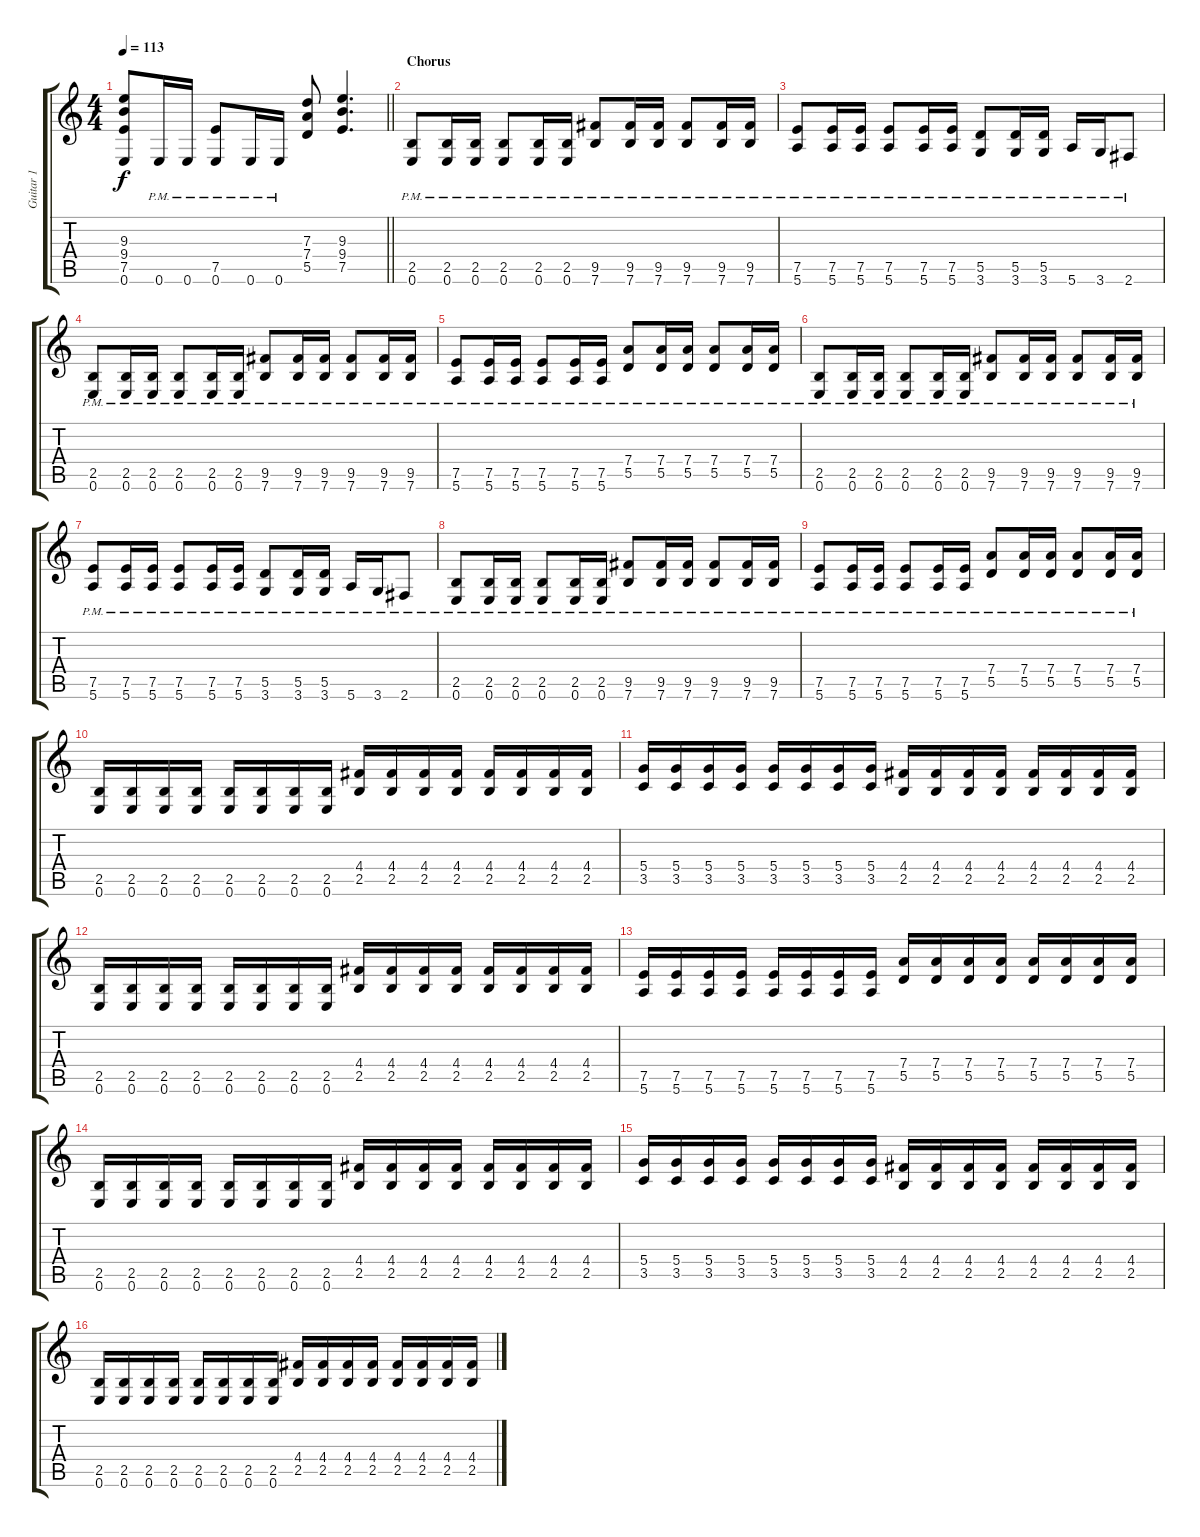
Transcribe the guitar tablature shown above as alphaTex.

\track ("Guitar 1" "Guitar 1") {instrument distortionguitar}
\staff {score tabs}
\tuning (E4 B3 G3 D3 A2 E2) {hide}
\ts (4 4)
\tempo 113
\clef g2
\barLineRight lightlight
\ks c
(9.3 9.4 7.5 0.6).8{dy f} 0.6{pm}.16 0.6{pm}.16 (7.5{pm} 0.6{pm}).8 0.6{pm}.16 0.6{pm}.16 (7.3 7.4 5.5).8 (9.3 9.4 7.5).4{d} |
\section ("" "Chorus")
(2.5{pm} 0.6{pm}).8 (2.5{pm} 0.6{pm}).16 (2.5{pm} 0.6{pm}).16 (2.5{pm} 0.6{pm}).8 (2.5{pm} 0.6{pm}).16 (2.5{pm} 0.6{pm}).16 (9.5{pm} 7.6{pm}).8 (9.5{pm} 7.6{pm}).16 (9.5{pm} 7.6{pm}).16 (9.5{pm} 7.6{pm}).8 (9.5{pm} 7.6{pm}).16 (9.5{pm} 7.6{pm}).16 |
(7.5{pm} 5.6{pm}).8 (7.5{pm} 5.6{pm}).16 (7.5{pm} 5.6{pm}).16 (7.5{pm} 5.6{pm}).8 (7.5{pm} 5.6{pm}).16 (7.5{pm} 5.6{pm}).16 (5.5{pm} 3.6{pm}).8 (5.5{pm} 3.6{pm}).16 (5.5{pm} 3.6{pm}).16 5.6{pm}.16 3.6{pm}.16 2.6{pm}.8 |
(2.5{pm} 0.6{pm}).8 (2.5{pm} 0.6{pm}).16 (2.5{pm} 0.6{pm}).16 (2.5{pm} 0.6{pm}).8 (2.5{pm} 0.6{pm}).16 (2.5{pm} 0.6{pm}).16 (9.5{pm} 7.6{pm}).8 (9.5{pm} 7.6{pm}).16 (9.5{pm} 7.6{pm}).16 (9.5{pm} 7.6{pm}).8 (9.5{pm} 7.6{pm}).16 (9.5{pm} 7.6{pm}).16 |
(7.5{pm} 5.6{pm}).8 (7.5{pm} 5.6{pm}).16 (7.5{pm} 5.6{pm}).16 (7.5{pm} 5.6{pm}).8 (7.5{pm} 5.6{pm}).16 (7.5{pm} 5.6{pm}).16 (7.4{pm} 5.5{pm}).8 (7.4{pm} 5.5{pm}).16 (7.4{pm} 5.5{pm}).16 (7.4{pm} 5.5{pm}).8 (7.4{pm} 5.5{pm}).16 (7.4{pm} 5.5{pm}).16 |
(2.5{pm} 0.6{pm}).8 (2.5{pm} 0.6{pm}).16 (2.5{pm} 0.6{pm}).16 (2.5{pm} 0.6{pm}).8 (2.5{pm} 0.6{pm}).16 (2.5{pm} 0.6{pm}).16 (9.5{pm} 7.6{pm}).8 (9.5{pm} 7.6{pm}).16 (9.5{pm} 7.6{pm}).16 (9.5{pm} 7.6{pm}).8 (9.5{pm} 7.6{pm}).16 (9.5{pm} 7.6{pm}).16 |
(7.5{pm} 5.6{pm}).8 (7.5{pm} 5.6{pm}).16 (7.5{pm} 5.6{pm}).16 (7.5{pm} 5.6{pm}).8 (7.5{pm} 5.6{pm}).16 (7.5{pm} 5.6{pm}).16 (5.5{pm} 3.6{pm}).8 (5.5{pm} 3.6{pm}).16 (5.5{pm} 3.6{pm}).16 5.6{pm}.16 3.6{pm}.16 2.6{pm}.8 |
(2.5{pm} 0.6{pm}).8 (2.5{pm} 0.6{pm}).16 (2.5{pm} 0.6{pm}).16 (2.5{pm} 0.6{pm}).8 (2.5{pm} 0.6{pm}).16 (2.5{pm} 0.6{pm}).16 (9.5{pm} 7.6{pm}).8 (9.5{pm} 7.6{pm}).16 (9.5{pm} 7.6{pm}).16 (9.5{pm} 7.6{pm}).8 (9.5{pm} 7.6{pm}).16 (9.5{pm} 7.6{pm}).16 |
(7.5{pm} 5.6{pm}).8 (7.5{pm} 5.6{pm}).16 (7.5{pm} 5.6{pm}).16 (7.5{pm} 5.6{pm}).8 (7.5{pm} 5.6{pm}).16 (7.5{pm} 5.6{pm}).16 (7.4{pm} 5.5{pm}).8 (7.4{pm} 5.5{pm}).16 (7.4{pm} 5.5{pm}).16 (7.4{pm} 5.5{pm}).8 (7.4{pm} 5.5{pm}).16 (7.4{pm} 5.5{pm}).16 |
(2.5 0.6).16 (2.5 0.6).16 (2.5 0.6).16 (2.5 0.6).16 (2.5 0.6).16 (2.5 0.6).16 (2.5 0.6).16 (2.5 0.6).16 (4.4 2.5).16 (4.4 2.5).16 (4.4 2.5).16 (4.4 2.5).16 (4.4 2.5).16 (4.4 2.5).16 (4.4 2.5).16 (4.4 2.5).16 |
(5.4 3.5).16 (5.4 3.5).16 (5.4 3.5).16 (5.4 3.5).16 (5.4 3.5).16 (5.4 3.5).16 (5.4 3.5).16 (5.4 3.5).16 (4.4 2.5).16 (4.4 2.5).16 (4.4 2.5).16 (4.4 2.5).16 (4.4 2.5).16 (4.4 2.5).16 (4.4 2.5).16 (4.4 2.5).16 |
(2.5 0.6).16 (2.5 0.6).16 (2.5 0.6).16 (2.5 0.6).16 (2.5 0.6).16 (2.5 0.6).16 (2.5 0.6).16 (2.5 0.6).16 (4.4 2.5).16 (4.4 2.5).16 (4.4 2.5).16 (4.4 2.5).16 (4.4 2.5).16 (4.4 2.5).16 (4.4 2.5).16 (4.4 2.5).16 |
(7.5 5.6).16 (7.5 5.6).16 (7.5 5.6).16 (7.5 5.6).16 (7.5 5.6).16 (7.5 5.6).16 (7.5 5.6).16 (7.5 5.6).16 (7.4 5.5).16 (7.4 5.5).16 (7.4 5.5).16 (7.4 5.5).16 (7.4 5.5).16 (7.4 5.5).16 (7.4 5.5).16 (7.4 5.5).16 |
(2.5 0.6).16 (2.5 0.6).16 (2.5 0.6).16 (2.5 0.6).16 (2.5 0.6).16 (2.5 0.6).16 (2.5 0.6).16 (2.5 0.6).16 (4.4 2.5).16 (4.4 2.5).16 (4.4 2.5).16 (4.4 2.5).16 (4.4 2.5).16 (4.4 2.5).16 (4.4 2.5).16 (4.4 2.5).16 |
(5.4 3.5).16 (5.4 3.5).16 (5.4 3.5).16 (5.4 3.5).16 (5.4 3.5).16 (5.4 3.5).16 (5.4 3.5).16 (5.4 3.5).16 (4.4 2.5).16 (4.4 2.5).16 (4.4 2.5).16 (4.4 2.5).16 (4.4 2.5).16 (4.4 2.5).16 (4.4 2.5).16 (4.4 2.5).16 |
(2.5 0.6).16 (2.5 0.6).16 (2.5 0.6).16 (2.5 0.6).16 (2.5 0.6).16 (2.5 0.6).16 (2.5 0.6).16 (2.5 0.6).16 (4.4 2.5).16 (4.4 2.5).16 (4.4 2.5).16 (4.4 2.5).16 (4.4 2.5).16 (4.4 2.5).16 (4.4 2.5).16 (4.4 2.5).16
